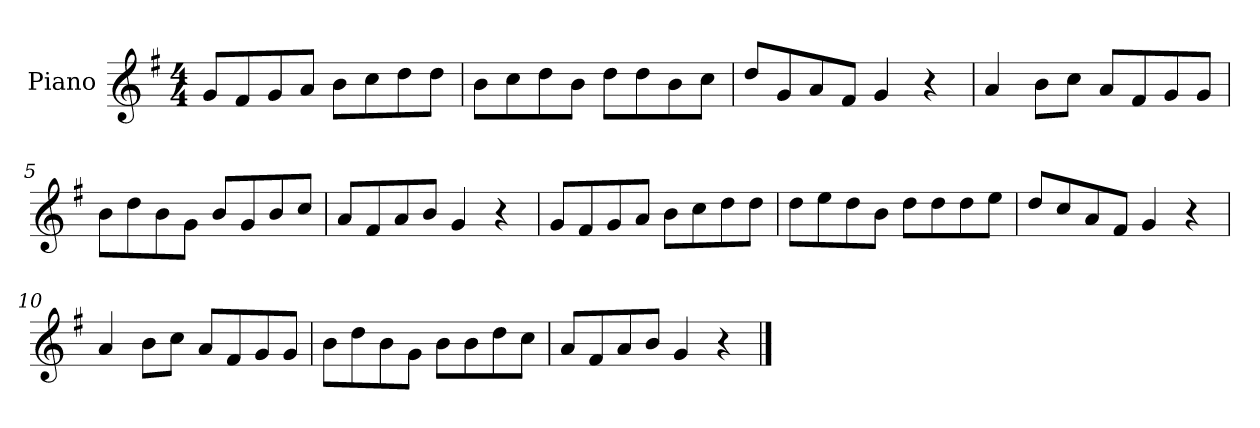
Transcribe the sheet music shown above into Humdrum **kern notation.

**kern
*part1
*staff1
*I"Piano
*I'P-no
*clefG2
*k[f#]
*M4/4
*MM90
=1
8g/L
8f#/
8g/
8a/J
8b\L
8cc\
8dd\
8dd\J
=2
8b\L
8cc\
8dd\
8b\J
8dd\L
8dd\
8b\
8cc\J
=3
8dd/L
8g/
8a/
8f#/J
4g/
4r
=4
4a/
8b\L
8cc\J
8a/L
8f#/
8g/
8g/J
=5
8b\L
8dd\
8b\
8g\J
8b/L
8g/
8b/
8cc/J
!!LO:LB:g=z
=6
8a/L
8f#/
8a/
8b/J
4g/
4r
=7
8g/L
8f#/
8g/
8a/J
8b\L
8cc\
8dd\
8dd\J
=8
8dd\L
8ee\
8dd\
8b\J
8dd\L
8dd\
8dd\
8ee\J
=9
8dd/L
8cc/
8a/
8f#/J
4g/
4r
=10
4a/
8b\L
8cc\J
8a/L
8f#/
8g/
8g/J
=11
8b\L
8dd\
8b\
8g\J
8b\L
8b\
8dd\
8cc\J
!!LO:LB:g=z
=12
8a/L
8f#/
8a/
8b/J
4g/
4r
==
*-
